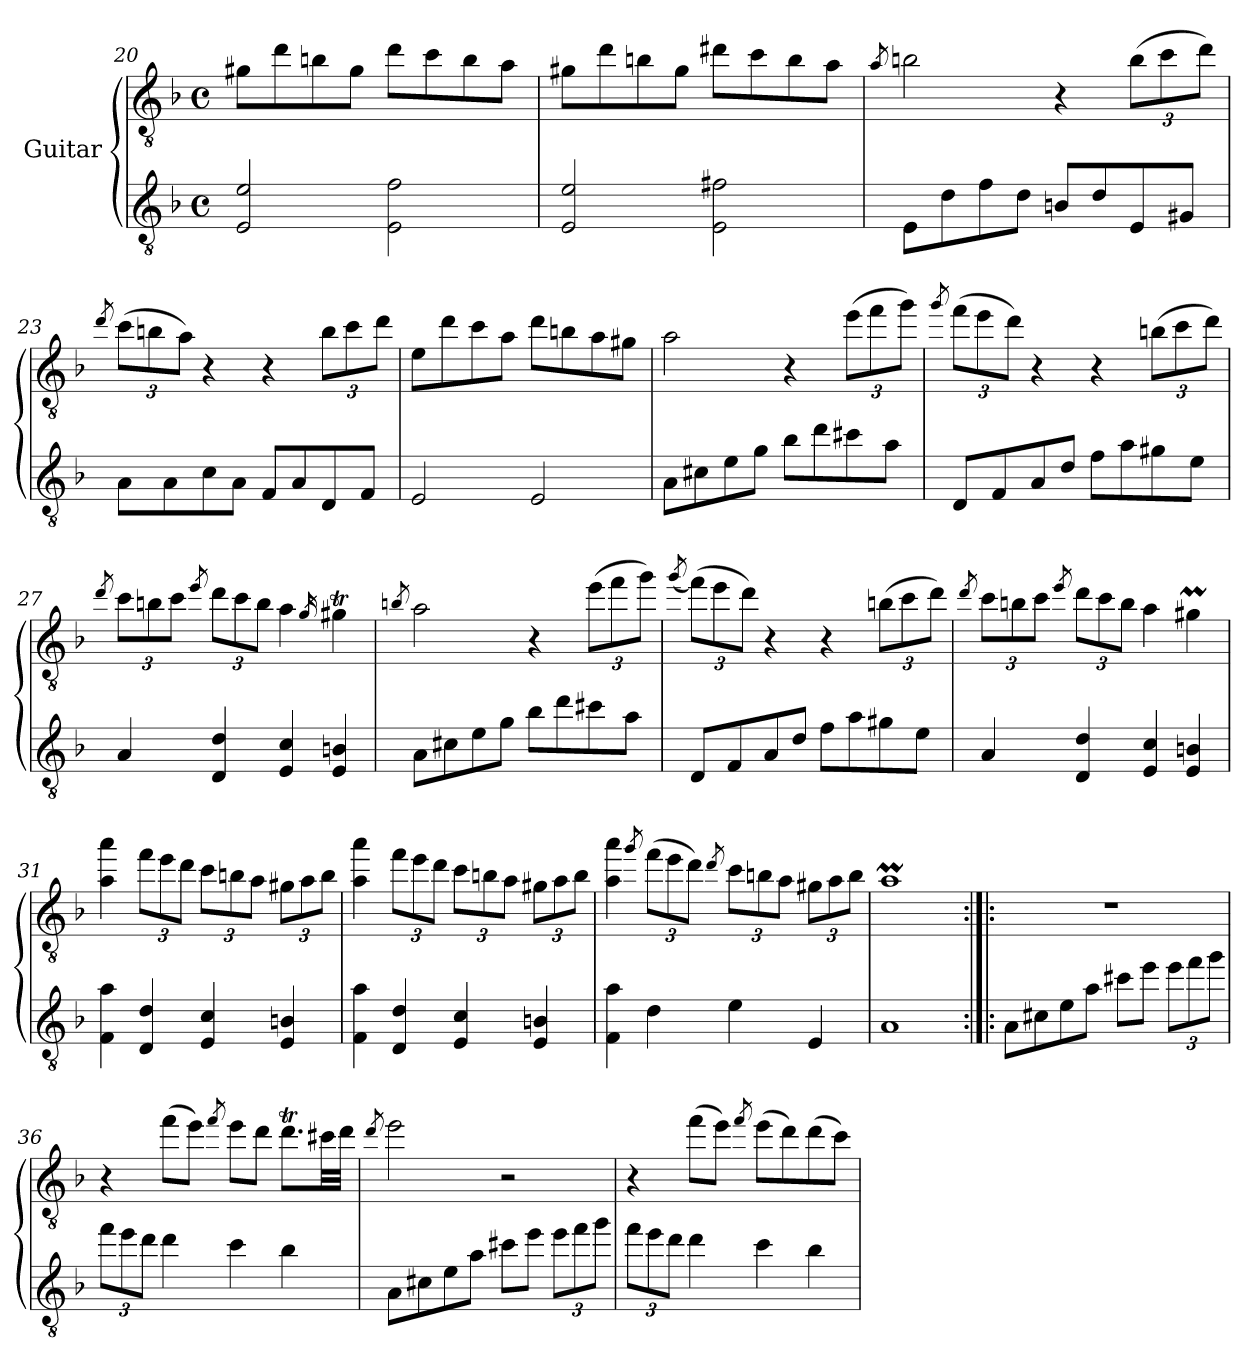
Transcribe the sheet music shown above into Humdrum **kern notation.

**kern	**kern
*part2	*part1
*staff2	*staff1
*I"Guitar	*I"Guitar
*clefGv2	*clefGv2
*k[b-]	*k[b-]
*M4/4	*M4/4
*met(c)	*met(c)
=20	=20
2E/ 2e/	8g#X\L
.	8dd\
.	8bn\
.	8g#\J
2E\ 2f\	8dd\L
.	8cc\
.	8b\
.	8a\J
!!LO:LB:g=z
=21	=21
2E/ 2e/	8g#X\L
.	8dd\
.	8bn\
.	8g#\J
2E\ 2f#X\	8dd#X\L
.	8cc\
.	8b\
.	8a\J
=22	=22
.	8qa/
8E\L	2bn\
8d\	.
8f\	.
8d\J	.
8Bn/L	4r
8d/	.
*	*Xbrackettup
8E/	(12b\L
.	12cc\
8G#X/J	.
.	12dd\J)
=23	=23
.	8qdd/
8A\L	(12cc\L
.	12bn\
8A\	.
.	12a\J)
8c\	4r
8A\J	.
8F/L	4r
8A/	.
8D/	12b\L
.	12cc\
8F/J	.
.	12dd\J
=24	=24
2E/	8e\L
.	8dd\
.	8cc\
.	8a\J
2E/	8dd\L
.	8bn\
.	8a\
.	8g#X\J
!!LO:LB:g=z
=25	=25
8A\L	2a\
8c#X\	.
8e\	.
8g\J	.
8b-\L	4r
8dd\	.
8cc#X\	(12ee\L
.	12ff\
8a\J	.
.	12gg\J)
=26	=26
.	8qgg/
8D/L	(12ff\L
.	12ee\
8F/	.
.	12dd\J)
8A/	4r
8d/J	.
8f\L	4r
8a\	.
8g#X\	(12bn\L
.	12cc\
8e\J	.
.	12dd\J)
=27	=27
.	8qdd/
4A/	12cc\L
.	12bn\
.	12cc\J
.	8qee/
4D/ 4d/	12dd\L
.	12cc\
.	12b\J
4E/ 4c/	4a\
.	16qg/
4E/ 4Bn/	4g#Xt\
=28	=28
.	8qbn/
8A\L	2a\
8c#X\	.
8e\	.
8g\J	.
8b-\L	4r
8dd\	.
8cc#X\	(12ee\L
.	12ff\
8a\J	.
.	12gg\J)
!!LO:LB:g=z
=29	=29
.	(8qgg/
8D/L	(12ff\L)
.	12ee\
8F/	.
.	12dd\J)
8A/	4r
8d/J	.
8f\L	4r
8a\	.
8g#X\	(12bn\L
.	12cc\
8e\J	.
.	12dd\J)
=30	=30
.	8qdd/
4A/	12cc\L
.	12bn\
.	12cc\J
.	8qee/
4D/ 4d/	12dd\L
.	12cc\
.	12b\J
4E/ 4c/	4a\
4E/ 4Bn/	4g#Xm\
=31	=31
4F\ 4a\	4a\ 4aa\
4D/ 4d/	12ff\L
.	12ee\
.	12dd\J
4E/ 4c/	12cc\L
.	12bn\
.	12a\J
4E/ 4Bn/	12g#X\L
.	12a\
.	12b\J
=32	=32
4F\ 4a\	4a\ 4aa\
4D/ 4d/	12ff\L
.	12ee\
.	12dd\J
4E/ 4c/	12cc\L
.	12bn\
.	12a\J
4E/ 4Bn/	12g#X\L
.	12a\
.	12b\J
!!LO:LB:g=z
=33	=33
4F\ 4a\	4a\ 4aa\
.	8qgg/
4d\	(12ff\L
.	12ee\
.	12dd\J)
.	8qdd/
4e\	12cc\L
.	12bn\
.	12a\J
4E/	12g#X\L
.	12a\
.	12b\J
=34	=34
1A	1am
=35:|!|:	=35:|!|:
8A\L	1r
8c#X\	.
8e\	.
8a\J	.
8cc#X\L	.
8ee\J	.
*Xbrackettup	*
12ee\L	.
12ff\	.
12gg\J	.
=36	=36
12ff\L	4r
12ee\	.
12dd\J	.
4dd\	(8ff\L
.	8ee\J)
.	8qff/
4cc\	8ee\L
.	8dd\J
4b-\	8.ddT\L
.	32cc#X\LL
.	32dd\JJJ
!!LO:PB:g=z
=37	=37
.	8qdd/
8A\L	2ee\
8c#X\	.
8e\	.
8a\J	.
8cc#X\L	2r
8ee\J	.
12ee\L	.
12ff\	.
12gg\J	.
=38	=38
12ff\L	4r
12ee\	.
12dd\J	.
4dd\	(8ff\L
.	8ee\J)
.	8qff/
4cc\	(8ee\L
.	8dd\)
4b-\	(8dd\
.	8cc\J)
=	=
*-	*-
